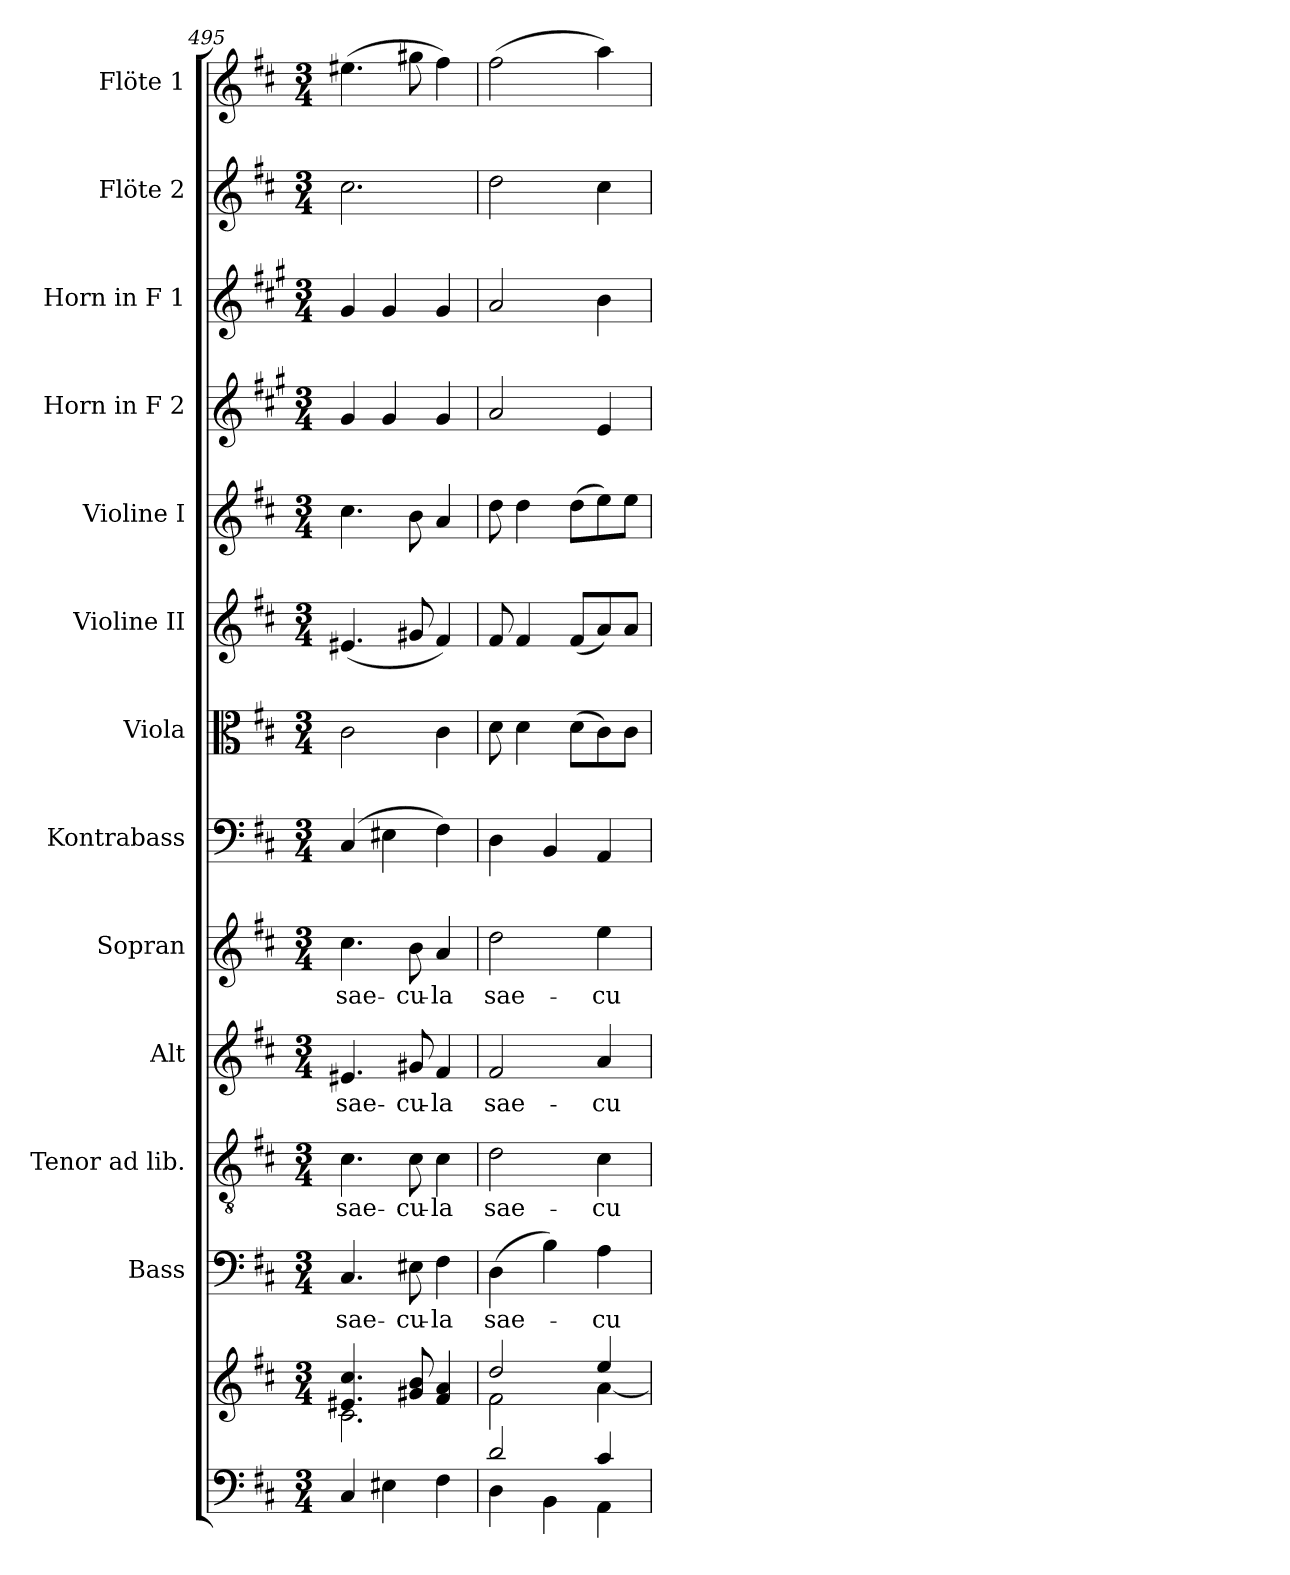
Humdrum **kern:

**kern	**kern	**kern	**text	**kern	**text	**kern	**text	**kern	**text	**kern	**kern	**kern	**kern	**kern	**kern	**kern	**kern
*part13	*part13	*part12	*part12	*part11	*part11	*part10	*part10	*part9	*part9	*part8	*part7	*part6	*part5	*part4	*part3	*part2	*part1
*staff14	*staff13	*staff12	*staff12	*staff11	*staff11	*staff10	*staff10	*staff9	*staff9	*staff8	*staff7	*staff6	*staff5	*staff4	*staff3	*staff2	*staff1
*	*	*I"Bass	*	*I"Tenor ad lib.	*	*I"Alt	*	*I"Sopran	*	*I"Kontrabass	*I"Viola	*I"Violine II	*I"Violine I	*I"Horn in F 2	*I"Horn in F 1	*I"Flöte 2	*I"Flöte 1
*	*	*I'B.	*	*I'T.	*	*I'A.	*	*I'S.	*	*I'Kb.	*I'Vla.	*I'Vl. II	*I'Vl. I	*	*	*I'Fl. 2	*I'Fl. 1
*clefF4	*clefG2	*clefF4	*	*clefGv2	*	*clefG2	*	*clefG2	*	*clefF4	*clefC3	*clefG2	*clefG2	*clefG2	*clefG2	*clefG2	*clefG2
*	*	*	*	*	*	*	*	*	*	*ITrd7c12	*	*	*	*ITrd4c7	*ITrd4c7	*	*
*k[f#c#]	*k[f#c#]	*k[f#c#]	*	*k[f#c#]	*	*k[f#c#]	*	*k[f#c#]	*	*k[f#c#]	*k[f#c#]	*k[f#c#]	*k[f#c#]	*k[f#c#]	*k[f#c#]	*k[f#c#]	*k[f#c#]
*D:	*D:	*D:	*	*D:	*	*D:	*	*D:	*	*D:	*D:	*D:	*D:	*D:	*D:	*D:	*D:
*M3/4	*M3/4	*M3/4	*	*M3/4	*	*M3/4	*	*M3/4	*	*M3/4	*M3/4	*M3/4	*M3/4	*M3/4	*M3/4	*M3/4	*M3/4
=495	=495	=495	=495	=495	=495	=495	=495	=495	=495	=495	=495	=495	=495	=495	=495	=495	=495
*	*^	*	*	*	*	*	*	*	*	*	*	*	*	*	*	*	*
!	!	!	!	!LO:LY:b	!	!LO:LY:b	!	!LO:LY:b	!	!LO:LY:b	!	!	!	!	!	!	!	!
4C#/	4.e#X/ 4.cc#/	2.c#\	4.C#/	sae-	4.c#\	sae-	4.e#X/	sae-	4.cc#\	sae-	(4CC#/	2c#\	(<4.e#X/	4.cc#\	4c#/	4c#/	2.cc#\	(>4.ee#X\
4E#X\	.	.	.	.	.	.	.	.	.	.	4EE#X\	.	.	.	4c#/	4c#/	.	.
!	!	!	!	!LO:LY:b	!	!LO:LY:b	!	!LO:LY:b	!	!LO:LY:b	!	!	!	!	!	!	!	!
.	8g#X/ 8b/	.	8E#X\	-cu-	8c#\	-cu-	8g#X/	-cu-	8b\	-cu-	.	.	8g#X/	8b\	.	.	.	8gg#X\
!	!	!	!	!LO:LY:b	!	!LO:LY:b	!	!LO:LY:b	!	!LO:LY:b	!	!	!	!	!	!	!	!
4F#\	4f#/ 4a/	.	4F#\	-la	4c#\	-la	4f#/	-la	4a/	-la	4FF#\)	4c#\	4f#/)	4a/	4c#/	4c#/	.	4ff#\)
=496	=496	=496	=496	=496	=496	=496	=496	=496	=496	=496	=496	=496	=496	=496	=496	=496	=496	=496
*^	*	*	*	*	*	*	*	*	*	*	*	*	*	*	*	*	*	*
!	!	!	!	!	!LO:LY:b	!	!LO:LY:b	!	!LO:LY:b	!	!LO:LY:b	!	!	!	!	!	!	!	!
2d/	4D\	2dd/	2f#\	(>4D\	sae-	2d\	sae-	2f#/	sae-	2dd\	sae-	4DD\	8d\	8f#/	8dd\	2d/	2d/	2dd\	(>2ff#\
.	.	.	.	.	.	.	.	.	.	.	.	.	4d\	4f#/	4dd\	.	.	.	.
.	4BB\	.	.	4B\)	.	.	.	.	.	.	.	4BBB/	.	.	.	.	.	.	.
.	.	.	.	.	.	.	.	.	.	.	.	.	(>8d\L	(<8f#/L	(>8dd\L	.	.	.	.
!	!	!	!	!	!LO:LY:b	!	!LO:LY:b	!	!LO:LY:b	!	!LO:LY:b	!	!	!	!	!	!	!	!
4c#/	4AA\	4ee/	[<4a\	4A\	-cu-	4c#\	-cu-	4a/	-cu-	4ee\	-cu-	4AAA/	8c#\)	8a/)	8ee\)	4A/	4e\	4cc#\	4aa\)
.	.	.	.	.	.	.	.	.	.	.	.	.	8c#\J	8a/J	8ee\J	.	.	.	.
*v	*v	*	*	*	*	*	*	*	*	*	*	*	*	*	*	*	*	*	*
*	*v	*v	*	*	*	*	*	*	*	*	*	*	*	*	*	*	*	*
=	=	=	=	=	=	=	=	=	=	=	=	=	=	=	=	=	=
*-	*-	*-	*-	*-	*-	*-	*-	*-	*-	*-	*-	*-	*-	*-	*-	*-	*-
